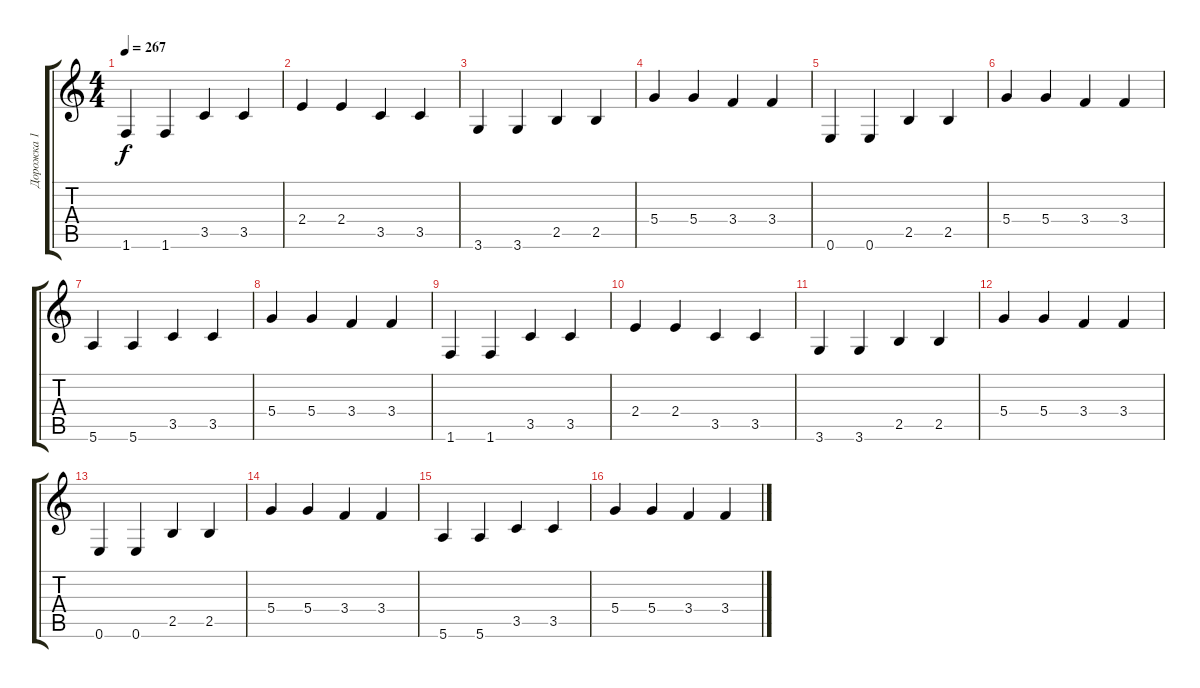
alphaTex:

\track ("Дорожка 1" "Дорожка 1") {instrument acousticguitarsteel}
\staff {score tabs}
\tuning (E4 B3 G3 D3 A2 E2) {hide}
\ts (4 4)
\tempo 267
\clef g2
\ks c
1.6.4{dy f} 1.6.4 3.5.4 3.5.4 |
2.4.4 2.4.4 3.5.4 3.5.4 |
3.6.4 3.6.4 2.5.4 2.5.4 |
5.4.4 5.4.4 3.4.4 3.4.4 |
0.6.4 0.6.4 2.5.4 2.5.4 |
5.4.4 5.4.4 3.4.4 3.4.4 |
5.6.4 5.6.4 3.5.4 3.5.4 |
5.4.4 5.4.4 3.4.4 3.4.4 |
1.6.4 1.6.4 3.5.4 3.5.4 |
2.4.4 2.4.4 3.5.4 3.5.4 |
3.6.4 3.6.4 2.5.4 2.5.4 |
5.4.4 5.4.4 3.4.4 3.4.4 |
0.6.4 0.6.4 2.5.4 2.5.4 |
5.4.4 5.4.4 3.4.4 3.4.4 |
5.6.4 5.6.4 3.5.4 3.5.4 |
5.4.4 5.4.4 3.4.4 3.4.4
